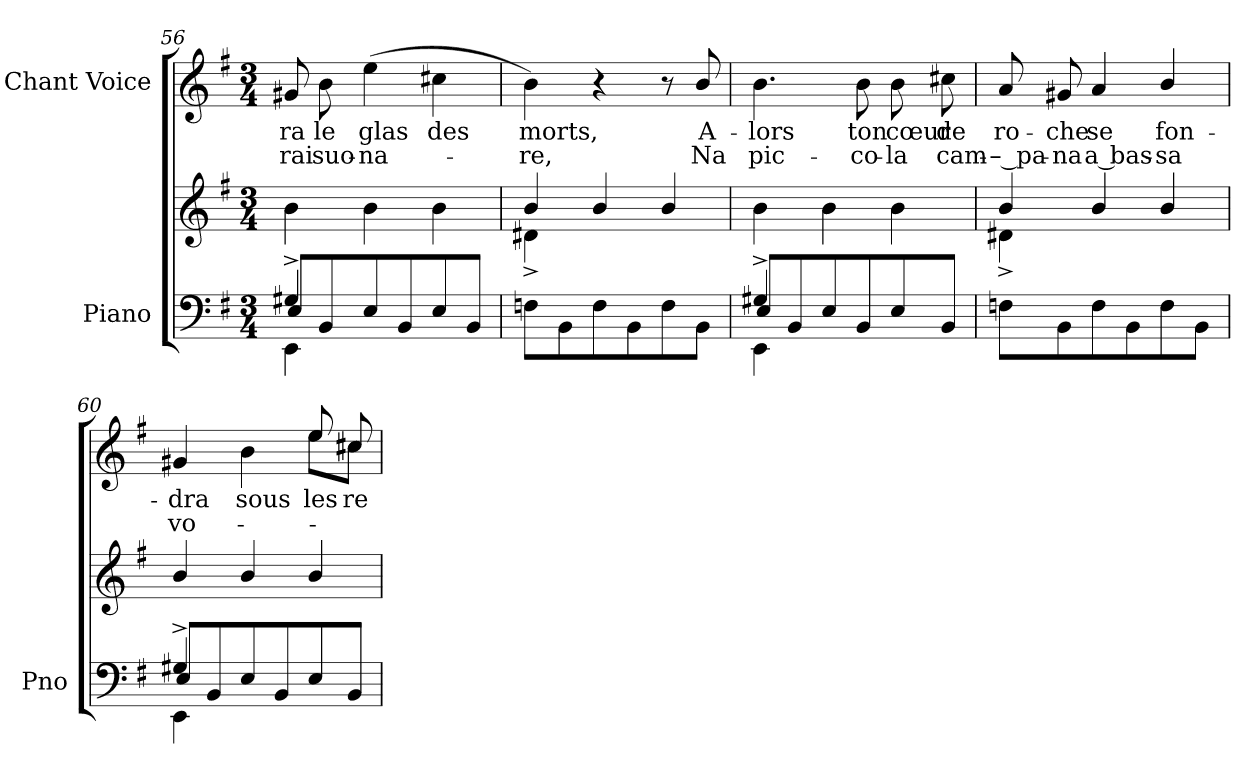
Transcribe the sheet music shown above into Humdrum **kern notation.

**kern	**kern	**kern	**text	**text
*part2	*part2	*part1	*part1	*part1
*staff3	*staff2	*staff1	*staff1	*staff1
*I"Piano	*	*I"Chant Voice	*	*
*I'Pno	*	*	*	*
*clefF4	*clefG2	*clefG2	*	*
*k[f#]	*k[f#]	*k[f#]	*	*
*M3/4	*M3/4	*M3/4	*	*
=56	=56	=56	=56	=56
*^	*	*	*	*
*	*^	*	*	*	*
!	!	!	!	!	!LO:LY:b	!LO:LY:b
4G#X^/	8E/L	4EE\	4b\	8g#X/	-ra	-rai
!	!	!	!	!	!LO:LY:b	!LO:LY:b
.	8BB/	.	.	8b\	le	suo-
!	!	!	!	!	!LO:LY:b	!LO:LY:b
2ryy	8E/	2ryy	4b\	(>4ee\	glas	-na-
.	8BB/	.	.	.	.	.
!	!	!	!	!	!LO:LY:b	!
.	8E/	.	4b\	4cc#X\	des	.
.	8BB/J	.	.	.	.	.
*	*v	*v	*	*	*	*
=57	=57	=57	=57	=57	=57
*	*	*^	*	*	*
!	!	!	!	!	!LO:LY:b	!LO:LY:b
*v	*v	*	*	*	*	*
8Fn\L	4b/	4d#X^\	4b\)	morts,	-re,
8BB\	.	.	.	.	.
8F\	4b/	2ryy	4r	.	.
8BB\	.	.	.	.	.
8F\	4b/	.	8r	.	.
!	!	!	!	!LO:LY:b	!LO:LY:b
8BB\J	.	.	8b/	A-	Na
*	*v	*v	*	*	*
=58	=58	=58	=58	=58
*^	*	*	*	*
*	*^	*	*	*	*
!	!	!	!	!	!LO:LY:b	!LO:LY:b
4G#X^/	8E/L	4EE\	4b\	4.b\	-lors	pic-
.	8BB/	.	.	.	.	.
2ryy	8E/	2ryy	4b\	.	.	.
!	!	!	!	!	!LO:LY:b	!LO:LY:b
.	8BB/	.	.	8b\	ton	-co-
!	!	!	!	!	!LO:LY:b	!LO:LY:b
.	8E/	.	4b\	8b\	cœur	-la
!	!	!	!	!	!LO:LY:b	!LO:LY:b
.	8BB/J	.	.	8cc#X\	de	cam-
*	*v	*v	*	*	*	*
!!LO:LB:g=z
=59	=59	=59	=59	=59	=59
*	*	*^	*	*	*
!	!	!	!	!	!LO:LY:b	!LO:LY:b
*v	*v	*	*	*	*	*
8Fn\L	4b/	4d#X^\	8a/	ro-	-– pa-
!	!	!	!	!LO:LY:b	!LO:LY:b
8BB\	.	.	8g#X/	-che	-na
!	!	!	!	!LO:LY:b	!LO:LY:b
8F\	4b/	2ryy	4a/	se	a bas-
8BB\	.	.	.	.	.
!	!	!	!	!LO:LY:b	!LO:LY:b
8F\	4b/	.	4b/	fon-	-sa
8BB\J	.	.	.	.	.
*	*v	*v	*	*	*
=60	=60	=60	=60	=60
*^	*	*	*	*
*	*^	*	*	*	*
!	!	!	!	!	!LO:LY:b	!LO:LY:b
*	*	*	*	*^	*	*
4G#X^/	8E/L	4EE\	4b/	4g#X/	2ryy	-dra	vo-
.	8BB/	.	.	.	.	.	.
!	!	!	!	!	!	!LO:LY:b	!
2ryy	8E/	2ryy	4b/	4b\	.	sous	.
.	8BB/	.	.	.	.	.	.
!	!	!	!	!	!	!LO:LY:b	!
.	8E/	.	4b/	8ee/	8ee\L	les	.
!	!	!	!	!	!	!LO:LY:b	!
.	8BB/J	.	.	8cc#X/	8cc#\J	re-	.
*v	*v	*v	*	*v	*v	*	*
=	=	=	=	=
*-	*-	*-	*-	*-
